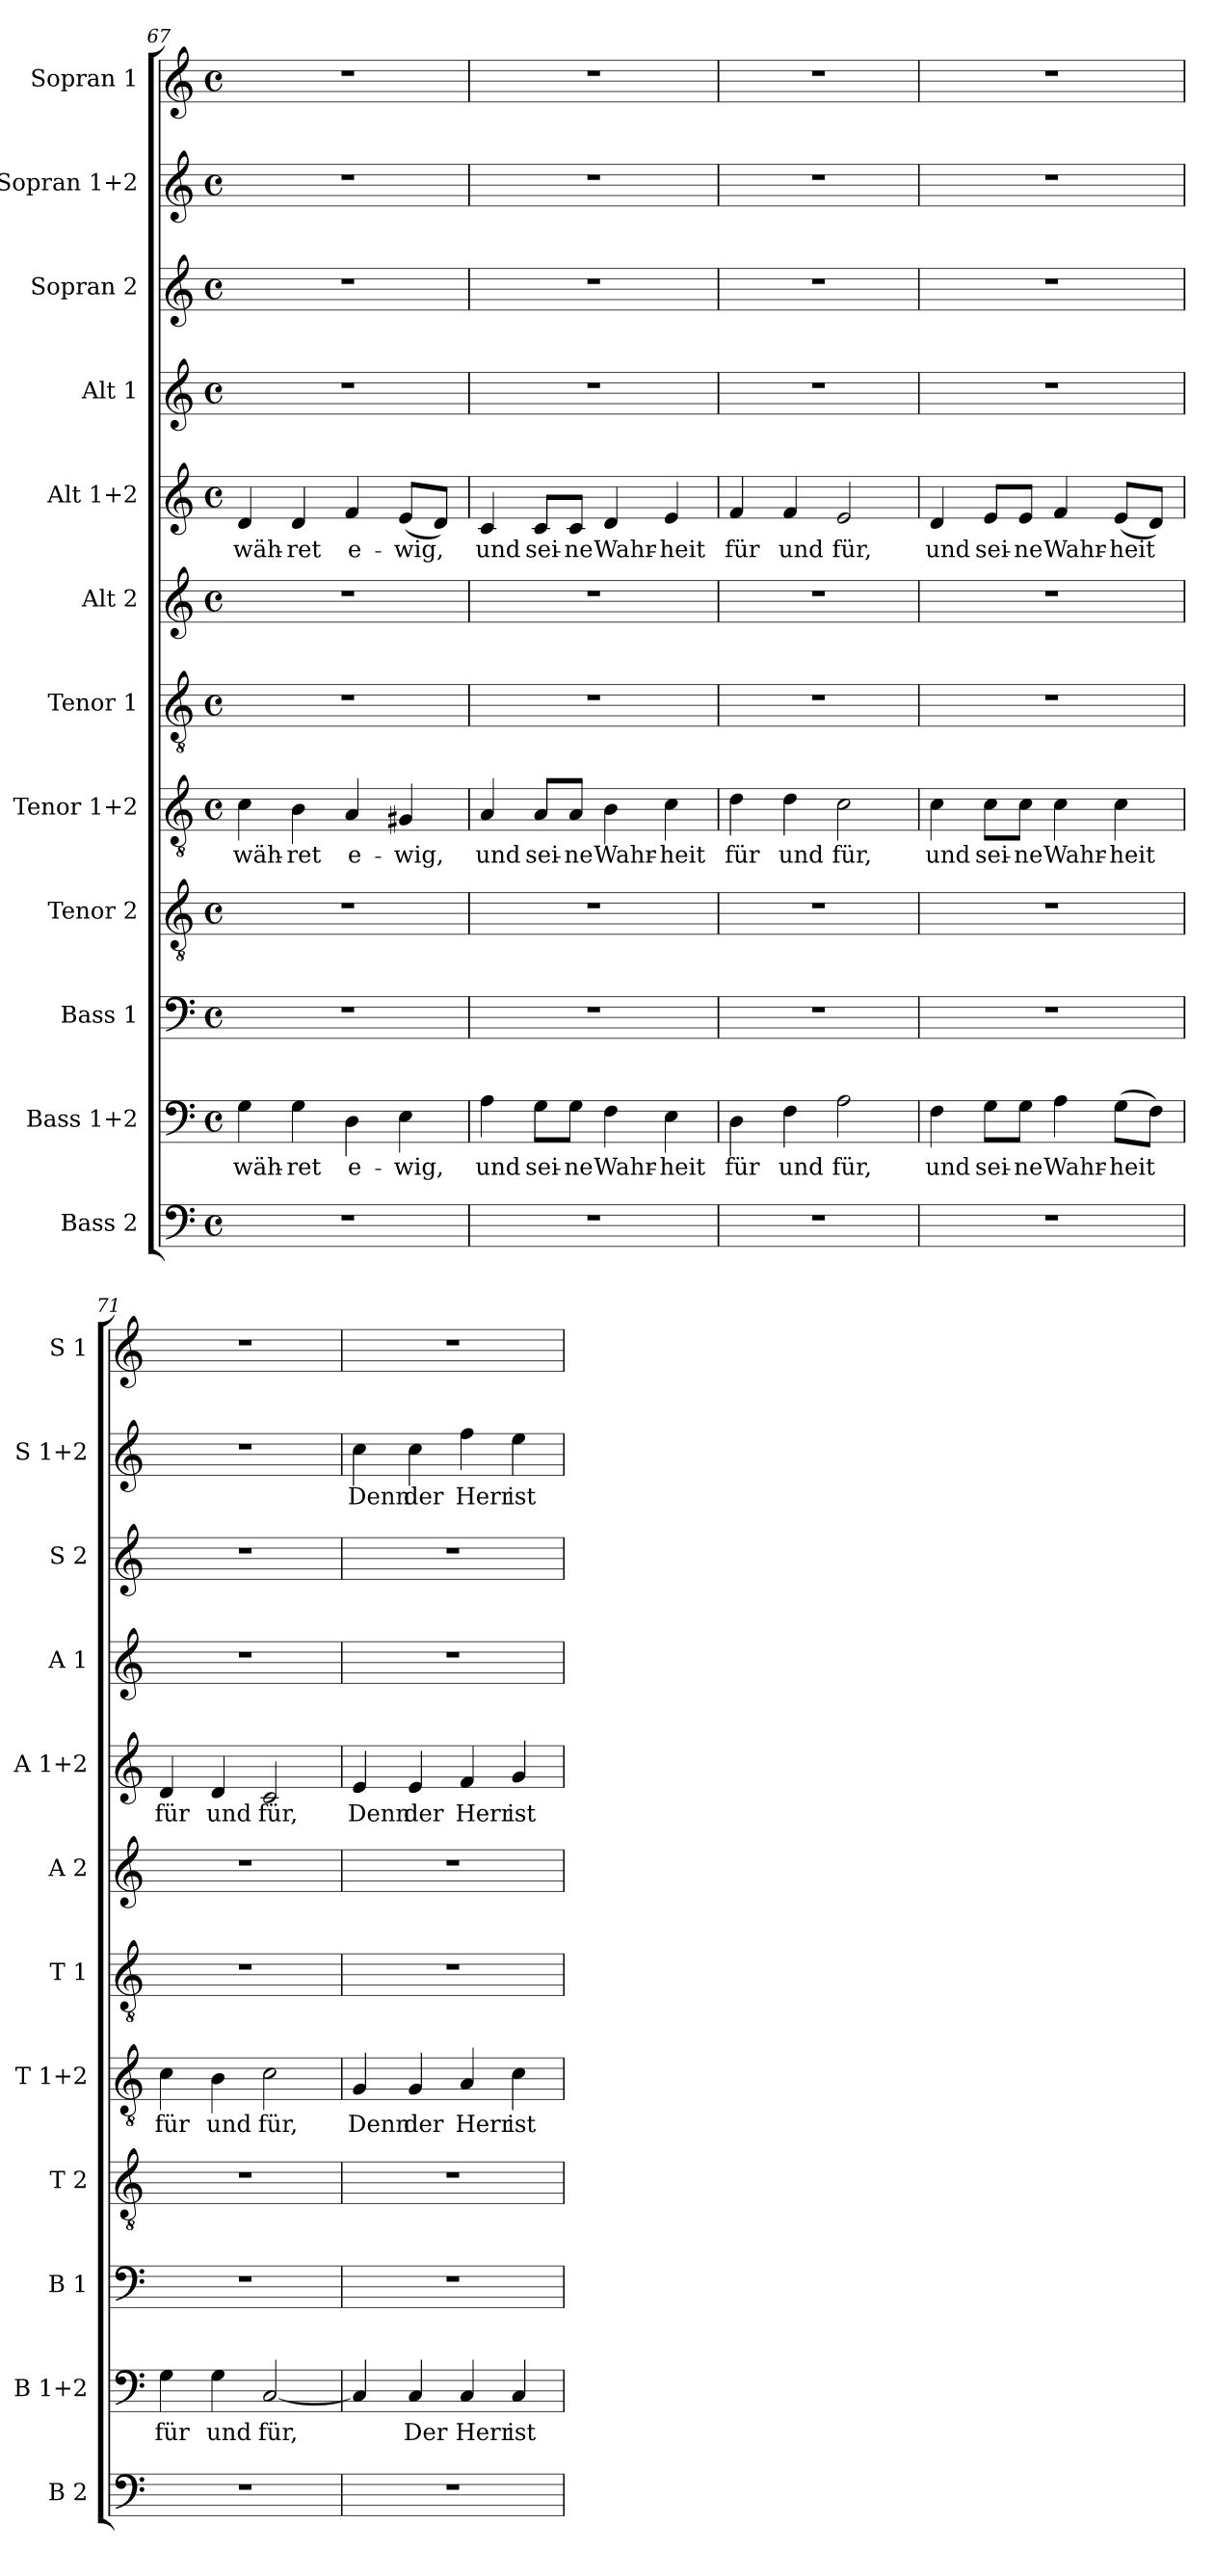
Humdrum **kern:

**kern	**kern	**text	**kern	**kern	**kern	**text	**kern	**kern	**kern	**text	**kern	**kern	**kern	**text	**kern
*part12	*part11	*part11	*part10	*part9	*part8	*part8	*part7	*part6	*part5	*part5	*part4	*part3	*part2	*part2	*part1
*staff12	*staff11	*staff11	*staff10	*staff9	*staff8	*staff8	*staff7	*staff6	*staff5	*staff5	*staff4	*staff3	*staff2	*staff2	*staff1
*I"Bass 2	*I"Bass 1+2	*	*I"Bass 1	*I"Tenor 2	*I"Tenor 1+2	*	*I"Tenor 1	*I"Alt 2	*I"Alt 1+2	*	*I"Alt 1	*I"Sopran 2	*I"Sopran 1+2	*	*I"Sopran 1
*I'B 2	*I'B 1+2	*	*I'B 1	*I'T 2	*I'T 1+2	*	*I'T 1	*I'A 2	*I'A 1+2	*	*I'A 1	*I'S 2	*I'S 1+2	*	*I'S 1
*clefF4	*clefF4	*	*clefF4	*clefGv2	*clefGv2	*	*clefGv2	*clefG2	*clefG2	*	*clefG2	*clefG2	*clefG2	*	*clefG2
*k[]	*k[]	*	*k[]	*k[]	*k[]	*	*k[]	*k[]	*k[]	*	*k[]	*k[]	*k[]	*	*k[]
*C:	*C:	*	*C:	*C:	*C:	*	*C:	*C:	*C:	*	*C:	*C:	*C:	*	*C:
*M4/4	*M4/4	*	*M4/4	*M4/4	*M4/4	*	*M4/4	*M4/4	*M4/4	*	*M4/4	*M4/4	*M4/4	*	*M4/4
*met(c)	*met(c)	*	*met(c)	*met(c)	*met(c)	*	*met(c)	*met(c)	*met(c)	*	*met(c)	*met(c)	*met(c)	*	*met(c)
=67	=67	=67	=67	=67	=67	=67	=67	=67	=67	=67	=67	=67	=67	=67	=67
!	!	!LO:LY:b	!	!	!	!LO:LY:b	!	!	!	!LO:LY:b	!	!	!	!	!
1r	4G\	-wäh-	1r	1r	4c\	wäh-	1r	1r	4d/	wäh-	1r	1r	1r	.	1r
!	!	!LO:LY:b	!	!	!	!LO:LY:b	!	!	!	!LO:LY:b	!	!	!	!	!
.	4G\	-ret	.	.	4B\	-ret	.	.	4d/	-ret	.	.	.	.	.
!	!	!LO:LY:b	!	!	!	!LO:LY:b	!	!	!	!LO:LY:b	!	!	!	!	!
.	4D\	e-	.	.	4A/	e-	.	.	4f/	e-	.	.	.	.	.
!	!	!LO:LY:b	!	!	!	!LO:LY:b	!	!	!	!LO:LY:b	!	!	!	!	!
.	4E\	-wig,	.	.	4G#X/	-wig,	.	.	(8e/L	-wig,	.	.	.	.	.
.	.	.	.	.	.	.	.	.	8d/J)	.	.	.	.	.	.
=68	=68	=68	=68	=68	=68	=68	=68	=68	=68	=68	=68	=68	=68	=68	=68
!	!	!LO:LY:b	!	!	!	!LO:LY:b	!	!	!	!LO:LY:b	!	!	!	!	!
1r	4A\	und	1r	1r	4A/	und	1r	1r	4c/	und	1r	1r	1r	.	1r
!	!	!LO:LY:b	!	!	!	!LO:LY:b	!	!	!	!LO:LY:b	!	!	!	!	!
.	8G\L	sei-	.	.	8A/L	sei-	.	.	8c/L	sei-	.	.	.	.	.
!	!	!LO:LY:b	!	!	!	!LO:LY:b	!	!	!	!LO:LY:b	!	!	!	!	!
.	8G\J	-ne	.	.	8A/J	-ne	.	.	8c/J	-ne	.	.	.	.	.
!	!	!LO:LY:b	!	!	!	!LO:LY:b	!	!	!	!LO:LY:b	!	!	!	!	!
.	4F\	Wahr-	.	.	4B\	Wahr-	.	.	4d/	Wahr-	.	.	.	.	.
!	!	!LO:LY:b	!	!	!	!LO:LY:b	!	!	!	!LO:LY:b	!	!	!	!	!
.	4E\	-heit	.	.	4c\	-heit	.	.	4e/	-heit	.	.	.	.	.
=69	=69	=69	=69	=69	=69	=69	=69	=69	=69	=69	=69	=69	=69	=69	=69
!	!	!LO:LY:b	!	!	!	!LO:LY:b	!	!	!	!LO:LY:b	!	!	!	!	!
1r	4D\	für	1r	1r	4d\	für	1r	1r	4f/	für	1r	1r	1r	.	1r
!	!	!LO:LY:b	!	!	!	!LO:LY:b	!	!	!	!LO:LY:b	!	!	!	!	!
.	4F\	und	.	.	4d\	und	.	.	4f/	und	.	.	.	.	.
!	!	!LO:LY:b	!	!	!	!LO:LY:b	!	!	!	!LO:LY:b	!	!	!	!	!
.	2A\	für,	.	.	2c\	für,	.	.	2e/	für,	.	.	.	.	.
=70	=70	=70	=70	=70	=70	=70	=70	=70	=70	=70	=70	=70	=70	=70	=70
!	!	!LO:LY:b	!	!	!	!LO:LY:b	!	!	!	!LO:LY:b	!	!	!	!	!
1r	4F\	und	1r	1r	4c\	und	1r	1r	4d/	und	1r	1r	1r	.	1r
!	!	!LO:LY:b	!	!	!	!LO:LY:b	!	!	!	!LO:LY:b	!	!	!	!	!
.	8G\L	sei-	.	.	8c\L	sei-	.	.	8e/L	sei-	.	.	.	.	.
!	!	!LO:LY:b	!	!	!	!LO:LY:b	!	!	!	!LO:LY:b	!	!	!	!	!
.	8G\J	-ne	.	.	8c\J	-ne	.	.	8e/J	-ne	.	.	.	.	.
!	!	!LO:LY:b	!	!	!	!LO:LY:b	!	!	!	!LO:LY:b	!	!	!	!	!
.	4A\	Wahr-	.	.	4c\	Wahr-	.	.	4f/	Wahr-	.	.	.	.	.
!	!	!LO:LY:b	!	!	!	!LO:LY:b	!	!	!	!LO:LY:b	!	!	!	!	!
.	(>8G\L	-heit	.	.	4c\	-heit	.	.	(8e/L	-heit	.	.	.	.	.
.	8F\J)	.	.	.	.	.	.	.	8d/J)	.	.	.	.	.	.
!!LO:PB:g=z
=71	=71	=71	=71	=71	=71	=71	=71	=71	=71	=71	=71	=71	=71	=71	=71
!	!	!LO:LY:b	!	!	!	!LO:LY:b	!	!	!	!LO:LY:b	!	!	!	!	!
1r	4G\	für	1r	1r	4c\	für	1r	1r	4d/	für	1r	1r	1r	.	1r
!	!	!LO:LY:b	!	!	!	!LO:LY:b	!	!	!	!LO:LY:b	!	!	!	!	!
.	4G\	und	.	.	4B\	und	.	.	4d/	und	.	.	.	.	.
!	!	!LO:LY:b	!	!	!	!LO:LY:b	!	!	!	!LO:LY:b	!	!	!	!	!
.	[2C/	für,	.	.	2c\	für,	.	.	2c/	für,	.	.	.	.	.
=72	=72	=72	=72	=72	=72	=72	=72	=72	=72	=72	=72	=72	=72	=72	=72
!	!	!	!	!	!	!LO:LY:b	!	!	!	!LO:LY:b	!	!	!	!LO:LY:b	!
1r	4C/]	.	1r	1r	4G/	Denn	1r	1r	4e/	Denn	1r	1r	4cc\	Denn	1r
!	!	!LO:LY:b	!	!	!	!LO:LY:b	!	!	!	!LO:LY:b	!	!	!	!LO:LY:b	!
.	4C/	Der	.	.	4G/	der	.	.	4e/	der	.	.	4cc\	der	.
!	!	!LO:LY:b	!	!	!	!LO:LY:b	!	!	!	!LO:LY:b	!	!	!	!LO:LY:b	!
.	4C/	Herr	.	.	4A/	Herr	.	.	4f/	Herr	.	.	4ff\	Herr	.
!	!	!LO:LY:b	!	!	!	!LO:LY:b	!	!	!	!LO:LY:b	!	!	!	!LO:LY:b	!
.	4C/	ist	.	.	4c\	ist	.	.	4g/	ist	.	.	4ee\	ist	.
=	=	=	=	=	=	=	=	=	=	=	=	=	=	=	=
*-	*-	*-	*-	*-	*-	*-	*-	*-	*-	*-	*-	*-	*-	*-	*-
